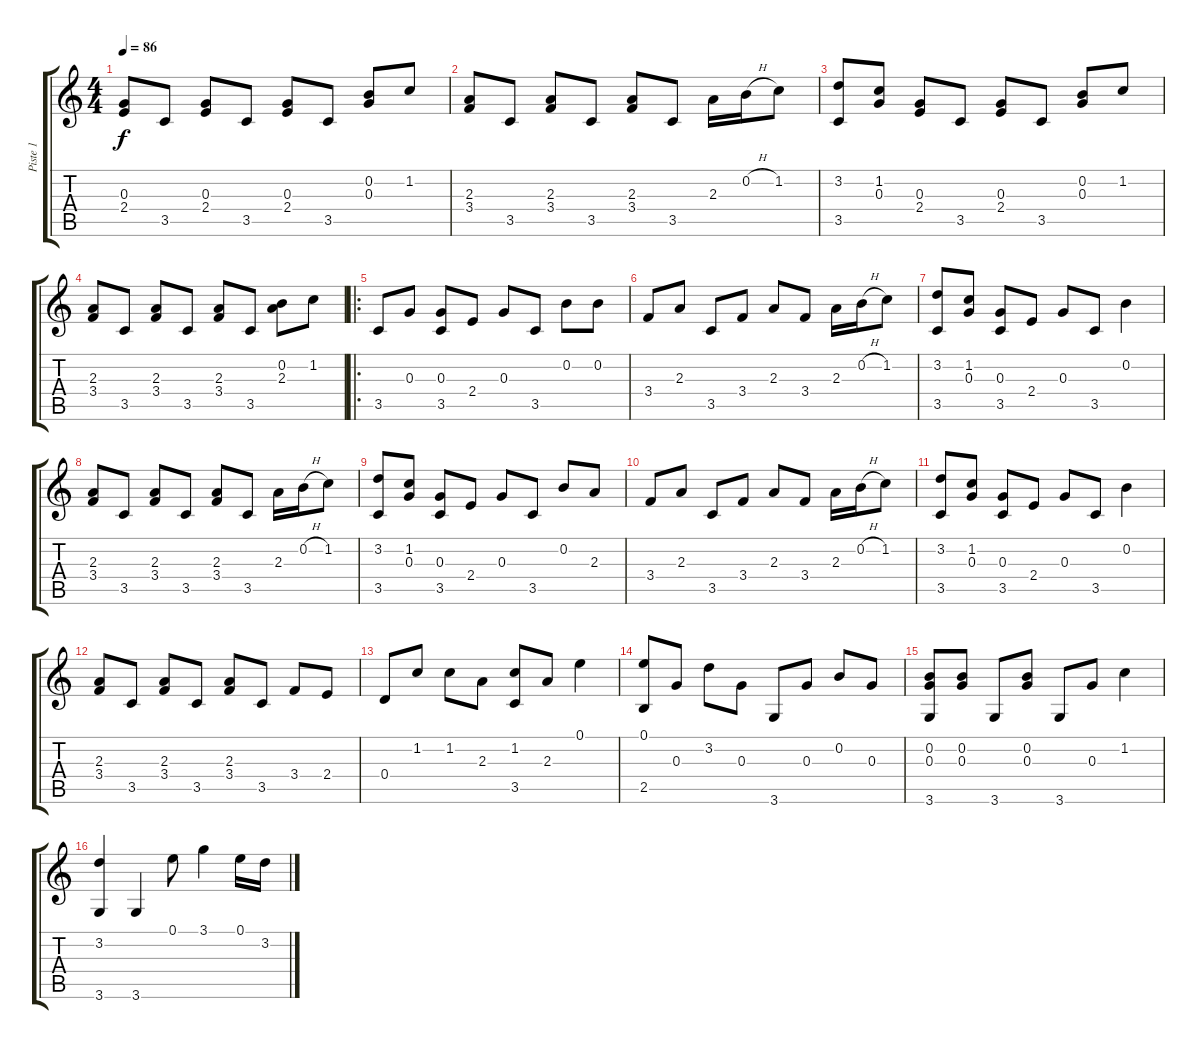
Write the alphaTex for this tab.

\track ("Piste 1" "Piste 1") {instrument acousticguitarsteel}
\staff {score tabs}
\tuning (E4 B3 G3 D3 A2 E2) {hide}
\ts (4 4)
\tempo 86
\clef g2
\ks c
(0.3 2.4).8{dy f instrument acousticguitarsteel} 3.5.8 (0.3 2.4).8 3.5.8 (0.3 2.4).8 3.5.8 (0.2 0.3).8 1.2.8 |
(2.3 3.4).8 3.5.8 (2.3 3.4).8 3.5.8 (2.3 3.4).8 3.5.8 2.3.16 0.2{h}.16 1.2.8 |
(3.2 3.5).8 (1.2 0.3).8 (0.3 2.4).8 3.5.8 (0.3 2.4).8 3.5.8 (0.2 0.3).8 1.2.8 |
(2.3 3.4).8 3.5.8 (2.3 3.4).8 3.5.8 (2.3 3.4).8 3.5.8 (0.2 2.3).8 1.2.8 |
\ro
3.5.8 0.3.8 (0.3 3.5).8 2.4.8 0.3.8 3.5.8 0.2.8 0.2.8 |
3.4.8 2.3.8 3.5.8 3.4.8 2.3.8 3.4.8 2.3.16 0.2{h}.16 1.2.8 |
(3.2 3.5).8 (1.2 0.3).8 (0.3 3.5).8 2.4.8 0.3.8 3.5.8 0.2.4 |
(2.3 3.4).8 3.5.8 (2.3 3.4).8 3.5.8 (2.3 3.4).8 3.5.8 2.3.16 0.2{h}.16 1.2.8 |
(3.2 3.5).8 (1.2 0.3).8 (0.3 3.5).8 2.4.8 0.3.8 3.5.8 0.2.8 2.3.8 |
3.4.8 2.3.8 3.5.8 3.4.8 2.3.8 3.4.8 2.3.16 0.2{h}.16 1.2.8 |
(3.2 3.5).8 (1.2 0.3).8 (0.3 3.5).8 2.4.8 0.3.8 3.5.8 0.2.4 |
(2.3 3.4).8 3.5.8 (2.3 3.4).8 3.5.8 (2.3 3.4).8 3.5.8 3.4.8 2.4.8 |
0.4.8 1.2.8 1.2.8 2.3.8 (1.2 3.5).8 2.3.8 0.1.4 |
(0.1 2.5).8 0.3.8 3.2.8 0.3.8 3.6.8 0.3.8 0.2.8 0.3.8 |
(0.2 0.3 3.6).8 (0.2 0.3).8 3.6.8 (0.2 0.3).8 3.6.8 0.3.8 1.2.4 |
(3.2 3.6).4 3.6.4 0.1.8 3.1.4 0.1.16 3.2.16
